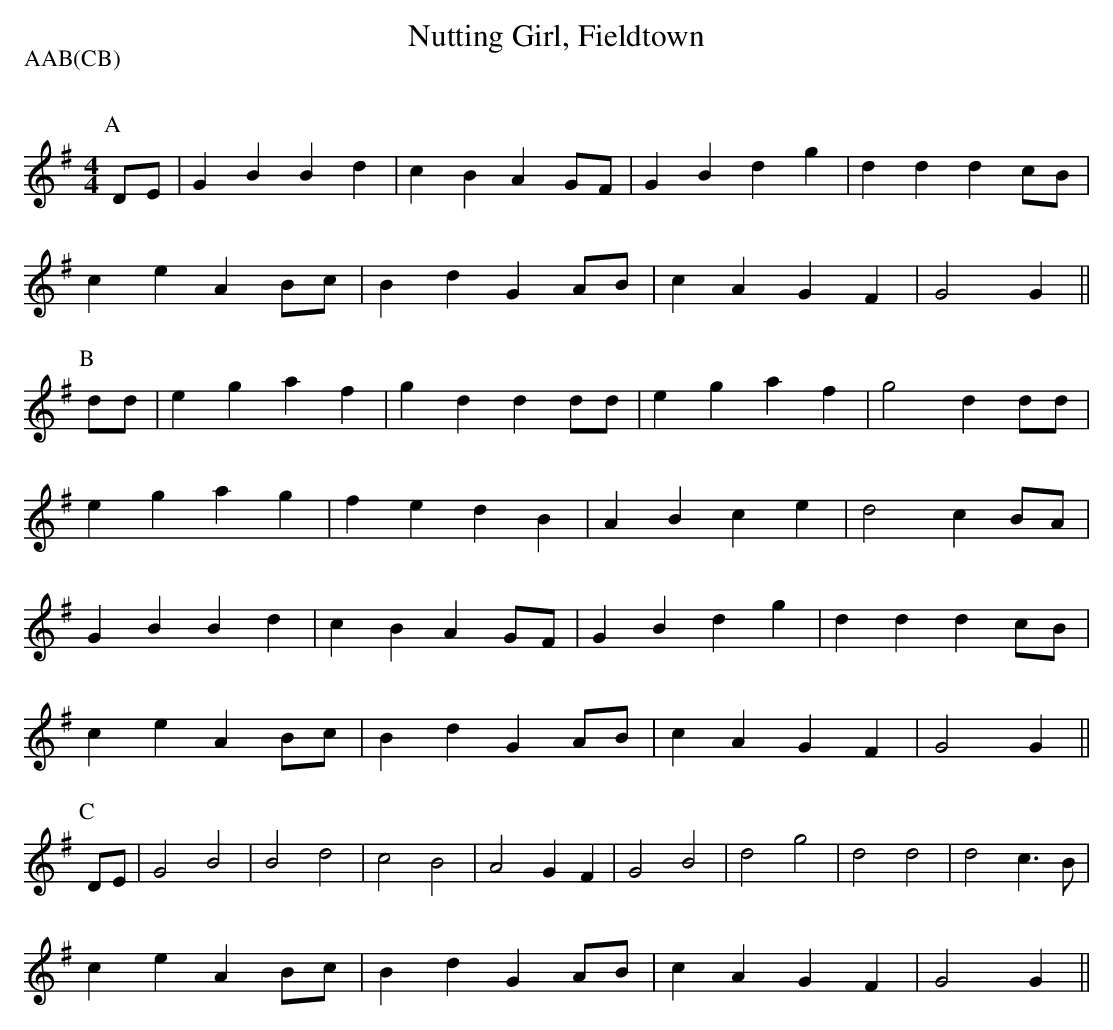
X:1
T:Nutting Girl, Fieldtown
Q:120
M:4/4
L:1/8
P:AAB(CB)
K:G
P:A
DE|G2B2 B2d2|c2B2 A2GF|G2B2 d2g2|d2d2 d2cB|
c2e2 A2Bc|B2d2 G2AB|c2A2 G2F2|G4   G2  ||
P:B
dd|e2g2 a2f2|g2d2 d2dd|e2g2 a2f2|g4   d2dd|
e2g2 a2g2|f2e2 d2B2|A2B2 c2e2|d4   c2BA|
G2B2 B2d2|c2B2 A2GF|G2B2 d2g2|d2d2 d2cB|
c2e2 A2Bc|B2d2 G2AB|c2A2 G2F2|G4   G2  ||
P:C
DE|G4   B4  |B4   d4  |c4   B4  |A4   G2F2|\
G4   B4  |d4   g4  |d4   d4  |d4   c3B |
c2e2 A2Bc|B2d2 G2AB|c2A2 G2F2|G4   G2  ||
